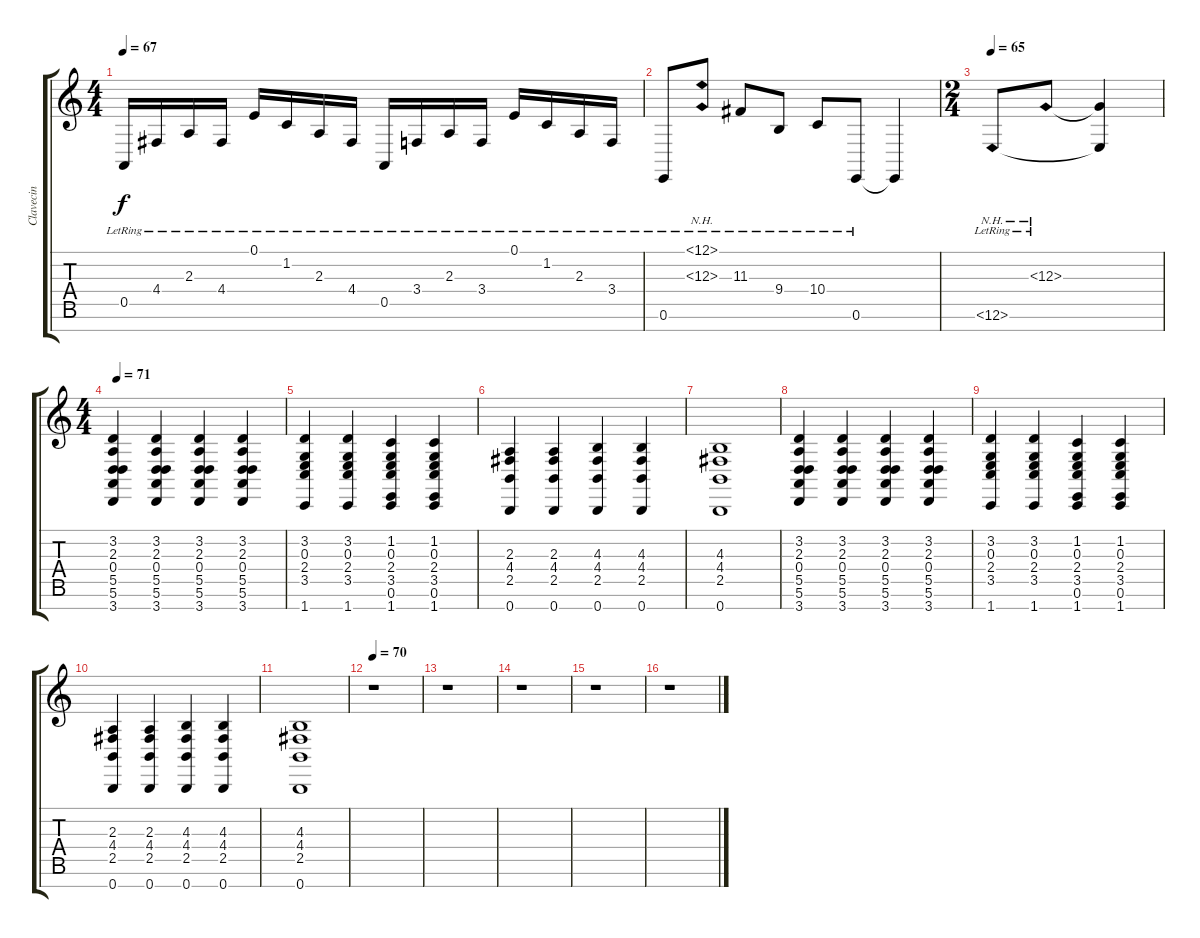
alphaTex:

\track ("Clavecin" "Clavecin") {instrument harpsichord}
\staff {score tabs}
\tuning (E4 B3 G3 D3 A2 E2 B1) {hide}
\ts (4 4)
\tempo 67
\clef g2
\ks c
0.5{lr}.16{dy f} 4.4{lr}.16 2.3{lr}.16 4.4{lr}.16 0.1{lr}.16 1.2{lr}.16 2.3{lr}.16 4.4{lr}.16 0.5{lr}.16 3.4{lr}.16 2.3{lr}.16 3.4{lr}.16 0.1{lr}.16 1.2{lr}.16 2.3{lr}.16 3.4{lr}.16 |
0.6{lr}.8{volume 15 balance 8 instrument harpsichord} (12.1{nh lr} 12.3{nh lr}).8 11.3{lr}.8 9.4{lr}.8 10.4{lr}.8 0.6{lr}.8 0.6{t}.4 |
\ts (2 4)
\tempo 65
12.6{nh lr}.8 12.3{nh lr}.8 (12.3{t} 12.6{t}).4 |
\ts (4 4)
\tempo 68
\tempo 71
(3.2 2.3 0.4 5.5 5.6 3.7).4{volume 12} (3.2 2.3 0.4 5.5 5.6 3.7).4 (3.2 2.3 0.4 5.5 5.6 3.7).4 (3.2 2.3 0.4 5.5 5.6 3.7).4 |
(3.2 0.3 2.4 3.5 1.7).4 (3.2 0.3 2.4 3.5 1.7).4 (1.2 0.3 2.4 3.5 0.6 1.7).4 (1.2 0.3 2.4 3.5 0.6 1.7).4 |
(2.3 4.4 2.5 0.7).4 (2.3 4.4 2.5 0.7).4 (4.3 4.4 2.5 0.7).4 (4.3 4.4 2.5 0.7).4 |
(4.3 4.4 2.5 0.7).1 |
(3.2 2.3 0.4 5.5 5.6 3.7).4 (3.2 2.3 0.4 5.5 5.6 3.7).4 (3.2 2.3 0.4 5.5 5.6 3.7).4 (3.2 2.3 0.4 5.5 5.6 3.7).4 |
(3.2 0.3 2.4 3.5 1.7).4 (3.2 0.3 2.4 3.5 1.7).4 (1.2 0.3 2.4 3.5 0.6 1.7).4 (1.2 0.3 2.4 3.5 0.6 1.7).4 |
(2.3 4.4 2.5 0.7).4 (2.3 4.4 2.5 0.7).4 (4.3 4.4 2.5 0.7).4 (4.3 4.4 2.5 0.7).4 |
(4.3 4.4 2.5 0.7).1 |
\tempo 70
r.1 |
r.1 |
r.1 |
r.1 |
r.1
